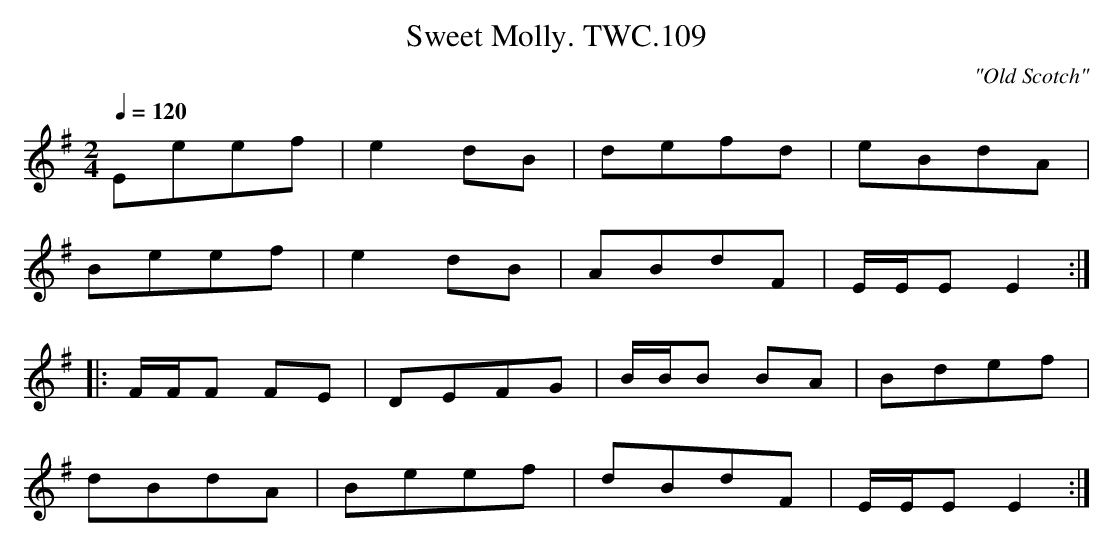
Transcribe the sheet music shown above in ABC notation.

X:1
T:Sweet Molly. TWC.109
M:2/4
L:1/8
C:"Old Scotch"
Q:1/4=120
K:Em
Eeef|e2dB|defd|eBdA|
Beef|e2dB|ABdF|E/E/EE2:|
|:F/F/F FE|DEFG|B/B/B BA|Bdef|
dBdA|Beef|dBdF|E/E/EE2:|
